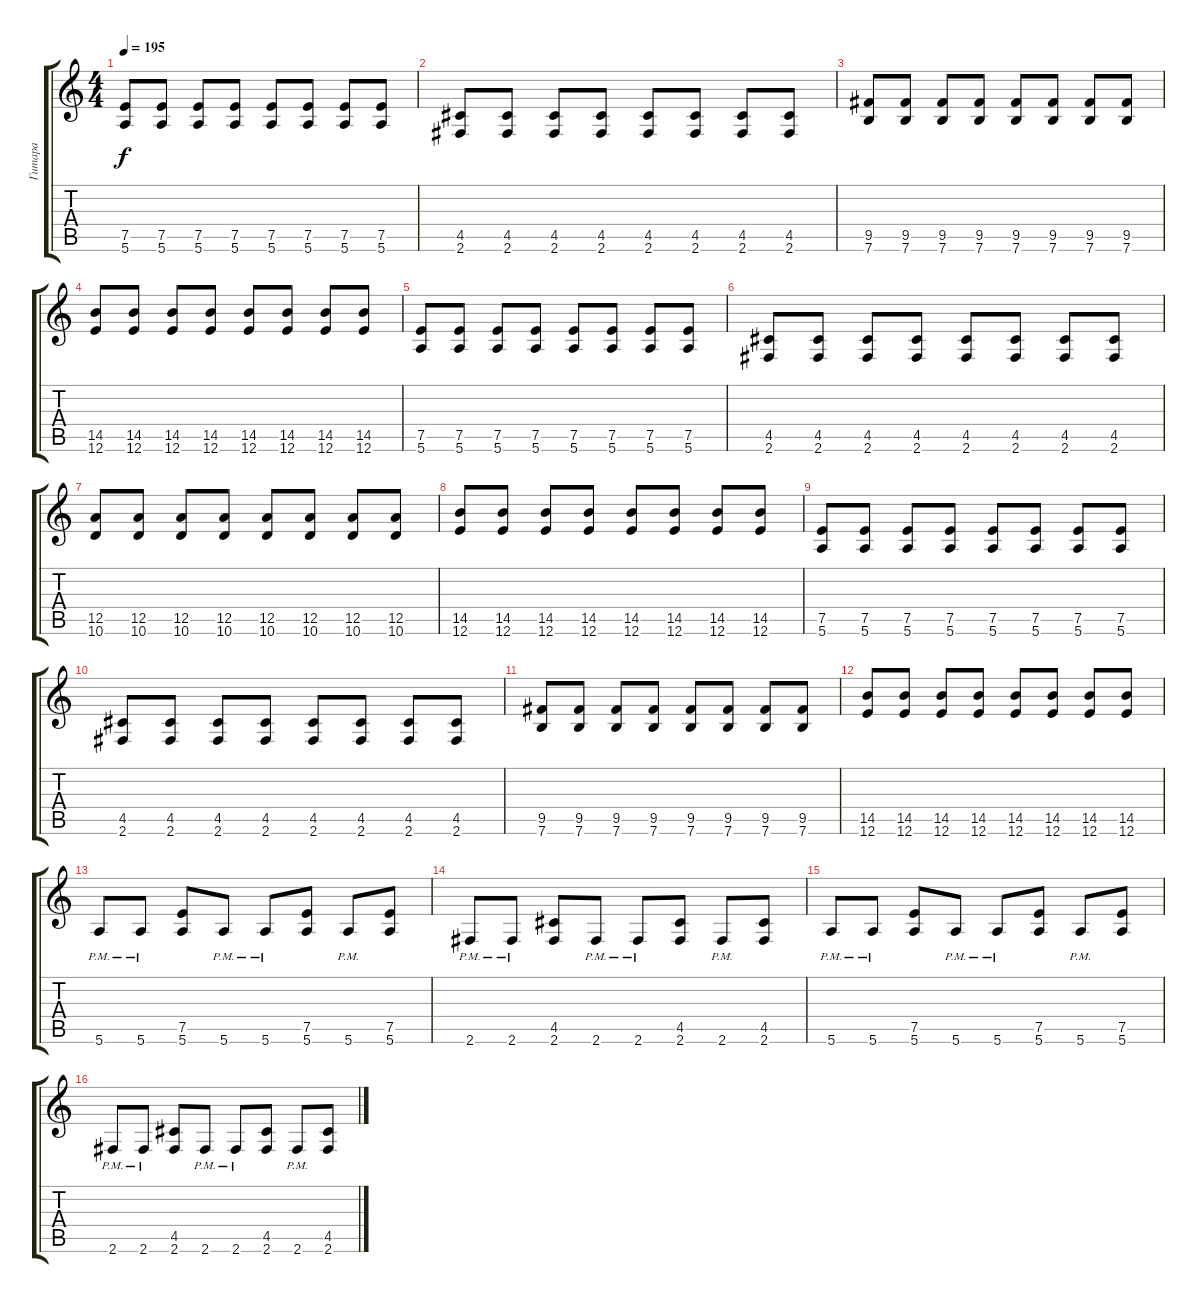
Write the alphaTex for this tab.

\track ("Гитара" "Гитара") {instrument overdrivenguitar}
\staff {score tabs}
\tuning (E4 B3 G3 D3 A2 E2) {hide}
\ts (4 4)
\tempo 195
\clef g2
\ks c
(7.5 5.6).8{dy f} (7.5 5.6).8 (7.5 5.6).8 (7.5 5.6).8 (7.5 5.6).8 (7.5 5.6).8 (7.5 5.6).8 (7.5 5.6).8 |
(4.5 2.6).8 (4.5 2.6).8 (4.5 2.6).8 (4.5 2.6).8 (4.5 2.6).8 (4.5 2.6).8 (4.5 2.6).8 (4.5 2.6).8 |
(9.5 7.6).8 (9.5 7.6).8 (9.5 7.6).8 (9.5 7.6).8 (9.5 7.6).8 (9.5 7.6).8 (9.5 7.6).8 (9.5 7.6).8 |
(14.5 12.6).8 (14.5 12.6).8 (14.5 12.6).8 (14.5 12.6).8 (14.5 12.6).8 (14.5 12.6).8 (14.5 12.6).8 (14.5 12.6).8 |
(7.5 5.6).8 (7.5 5.6).8 (7.5 5.6).8 (7.5 5.6).8 (7.5 5.6).8 (7.5 5.6).8 (7.5 5.6).8 (7.5 5.6).8 |
(4.5 2.6).8 (4.5 2.6).8 (4.5 2.6).8 (4.5 2.6).8 (4.5 2.6).8 (4.5 2.6).8 (4.5 2.6).8 (4.5 2.6).8 |
(12.5 10.6).8 (12.5 10.6).8 (12.5 10.6).8 (12.5 10.6).8 (12.5 10.6).8 (12.5 10.6).8 (12.5 10.6).8 (12.5 10.6).8 |
(14.5 12.6).8 (14.5 12.6).8 (14.5 12.6).8 (14.5 12.6).8 (14.5 12.6).8 (14.5 12.6).8 (14.5 12.6).8 (14.5 12.6).8 |
(7.5 5.6).8 (7.5 5.6).8 (7.5 5.6).8 (7.5 5.6).8 (7.5 5.6).8 (7.5 5.6).8 (7.5 5.6).8 (7.5 5.6).8 |
(4.5 2.6).8 (4.5 2.6).8 (4.5 2.6).8 (4.5 2.6).8 (4.5 2.6).8 (4.5 2.6).8 (4.5 2.6).8 (4.5 2.6).8 |
(9.5 7.6).8 (9.5 7.6).8 (9.5 7.6).8 (9.5 7.6).8 (9.5 7.6).8 (9.5 7.6).8 (9.5 7.6).8 (9.5 7.6).8 |
(14.5 12.6).8 (14.5 12.6).8 (14.5 12.6).8 (14.5 12.6).8 (14.5 12.6).8 (14.5 12.6).8 (14.5 12.6).8 (14.5 12.6).8 |
5.6{pm}.8 5.6{pm}.8 (7.5 5.6).8 5.6{pm}.8 5.6{pm}.8 (7.5 5.6).8 5.6{pm}.8 (7.5 5.6).8 |
2.6{pm}.8 2.6{pm}.8 (4.5 2.6).8 2.6{pm}.8 2.6{pm}.8 (4.5 2.6).8 2.6{pm}.8 (4.5 2.6).8 |
5.6{pm}.8 5.6{pm}.8 (7.5 5.6).8 5.6{pm}.8 5.6{pm}.8 (7.5 5.6).8 5.6{pm}.8 (7.5 5.6).8 |
2.6{pm}.8 2.6{pm}.8 (4.5 2.6).8 2.6{pm}.8 2.6{pm}.8 (4.5 2.6).8 2.6{pm}.8 (4.5 2.6).8
